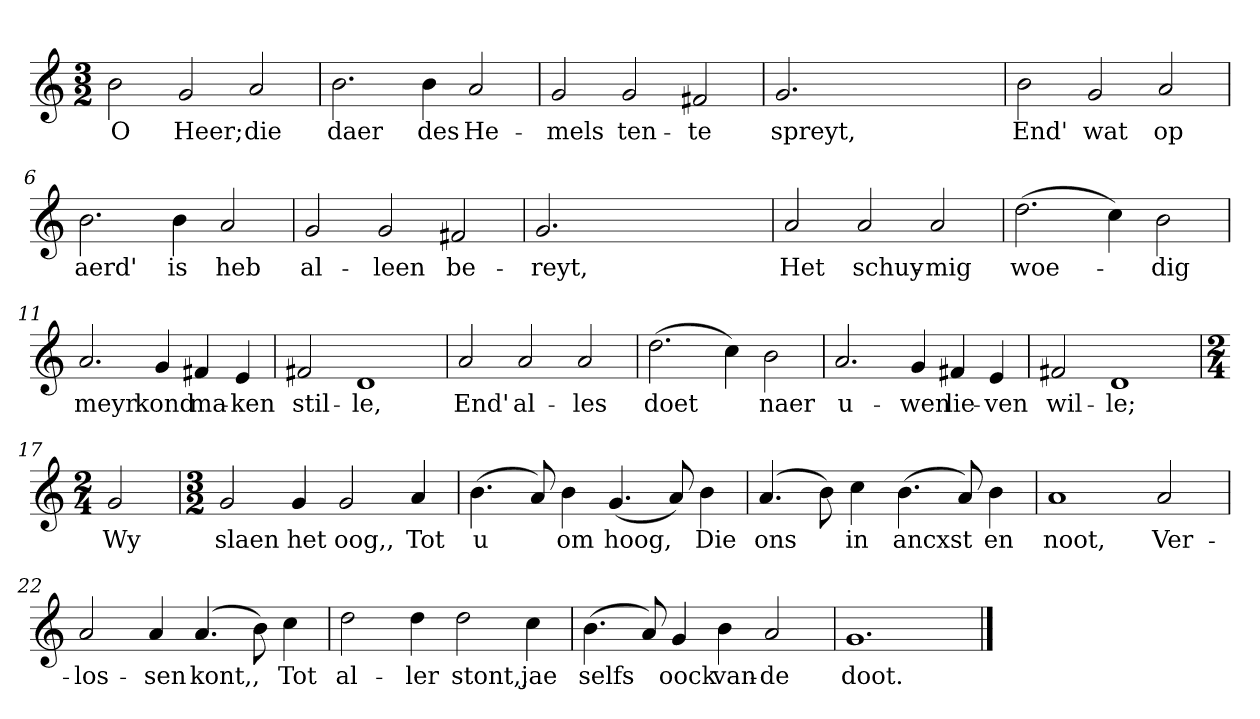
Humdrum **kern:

**kern	**text
*part1	*part1
*staff1	*staff1
*clefG2	*
*k[]	*
*C:	*
*M3/2	*
*MM120	*
=1	=1
2b	O
2g	Heer;
2a	die
=2	=2
2.b	daer
4b	des
2a	He-
=3	=3
2g	-mels
2g	ten-
2f#X	-te
=4	=4
2.g	spreyt,
4ryy	.
4ryy	.
4ryy	.
=5	=5
2b	End'
2g	wat
2a	op
=6	=6
2.b	aerd'
4b	is
2a	heb
=7	=7
2g	al-
2g	-leen
2f#X	be-
=8	=8
2.g	-reyt,
4ryy	.
4ryy	.
4ryy	.
=9	=9
2a	Het
2a	schuy-
2a	-mig
=10	=10
(2.dd	woe-
4cc)	.
2b	-dig
=11	=11
2.a	meyr
4g	kond
4f#X	ma-
4e	-ken
=12	=12
2f#X	stil-
1d	-le,
=13	=13
2a	End'
2a	al-
2a	-les
=14	=14
(2.dd	doet
4cc)	.
2b	naer
=15	=15
2.a	u-
4g	-wen
4f#X	lie-
4e	-ven
=16	=16
2f#X	wil-
1d	-le;
=17	=17
*M2/4	*
2g	Wy
=18	=18
*M3/2	*
2g	slaen
4g	het
2g	oog,,
4a	Tot
=19	=19
(4.b	u
8a)	.
4b	om
(4.g	hoog,
8a)	.
4b	Die
=20	=20
(4.a	ons
8b)	.
4cc	in
(4.b	ancxst
8a)	.
4b	en
=21	=21
1a	noot,
2a	Ver-
=22	=22
2a	-los-
4a	-sen
(4.a	kont,,
8b)	.
4cc	Tot
=23	=23
2dd	al-
4dd	-ler
2dd	stont,,
4cc	jae
=24	=24
(4.b	selfs
8a)	.
4g	oock
4b	van-
2a	-de
=25	=25
1.g	doot.
==	==
*-	*-
